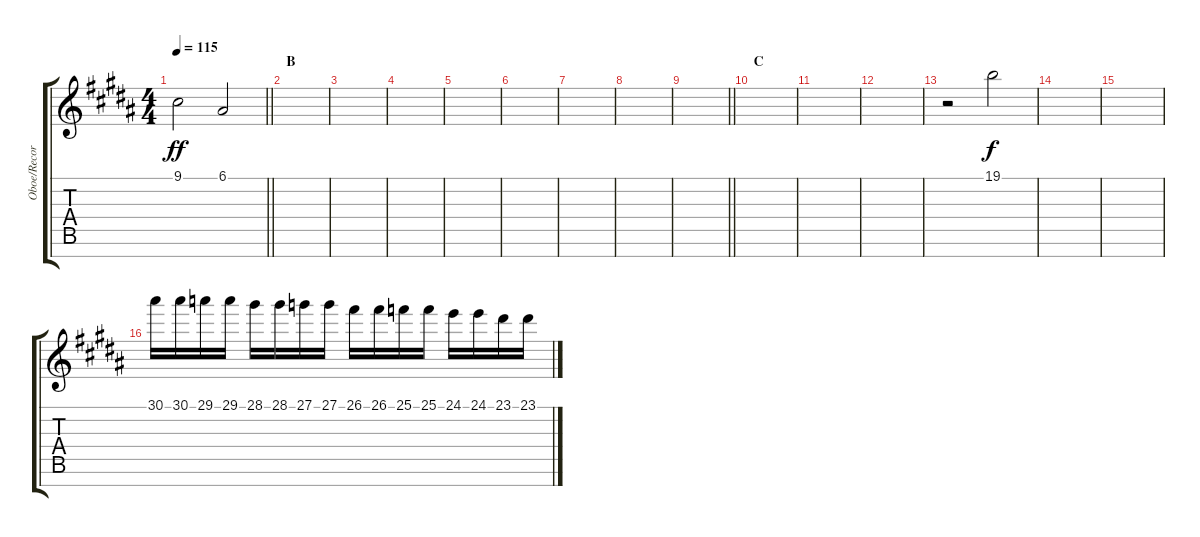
\track ("Oboe/Recorder" "Oboe/Recor") {instrument oboe}
\staff {score tabs}
\tuning (E4 B3 G3 D3 A2 E2 B1) {hide}
\ts (4 4)
\tempo 115
\clef g2
\barLineRight lightlight
\ks b
9.1.2{dy ff} 6.1.2 |
\section ("" "B")
|
|
|
|
|
|
|
\barLineRight lightlight
|
\section ("" "C")
|
|
|
r.2 19.1.2{dy f volume 10 instrument vibraphone} |
|
|
30.1.16{volume 12 balance 3 instrument applause} 30.1.16 29.1.16 29.1.16 28.1.16 28.1.16 27.1.16 27.1.16 26.1.16 26.1.16 25.1.16 25.1.16 24.1.16 24.1.16 23.1.16 23.1.16
